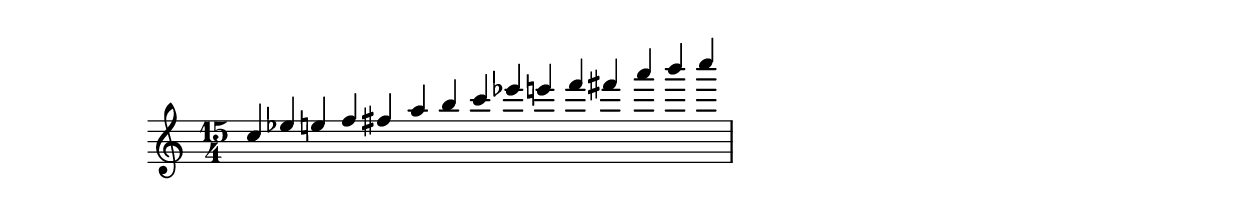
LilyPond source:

\version "2.18.2" \score { \new Staff << \new Voice { \set midiInstrument = #"piano" \voiceOne
 \key c \major \time 15/4
\override Voice.TextScript.font-size = #-4
 { c'' ees'' e'' f'' fis'' a'' b'' c''' ees''' e''' f''' fis''' a''' b''' c''''  } 
 } >> \layout { } \midi { \context { \Staff \remove "Staff_performer" }
\context { \Voice \consists "Staff_performer" } \tempo 2 = 60 } }
\paper{oddHeaderMarkup = ##f oddFooterMarkup = ##f}
